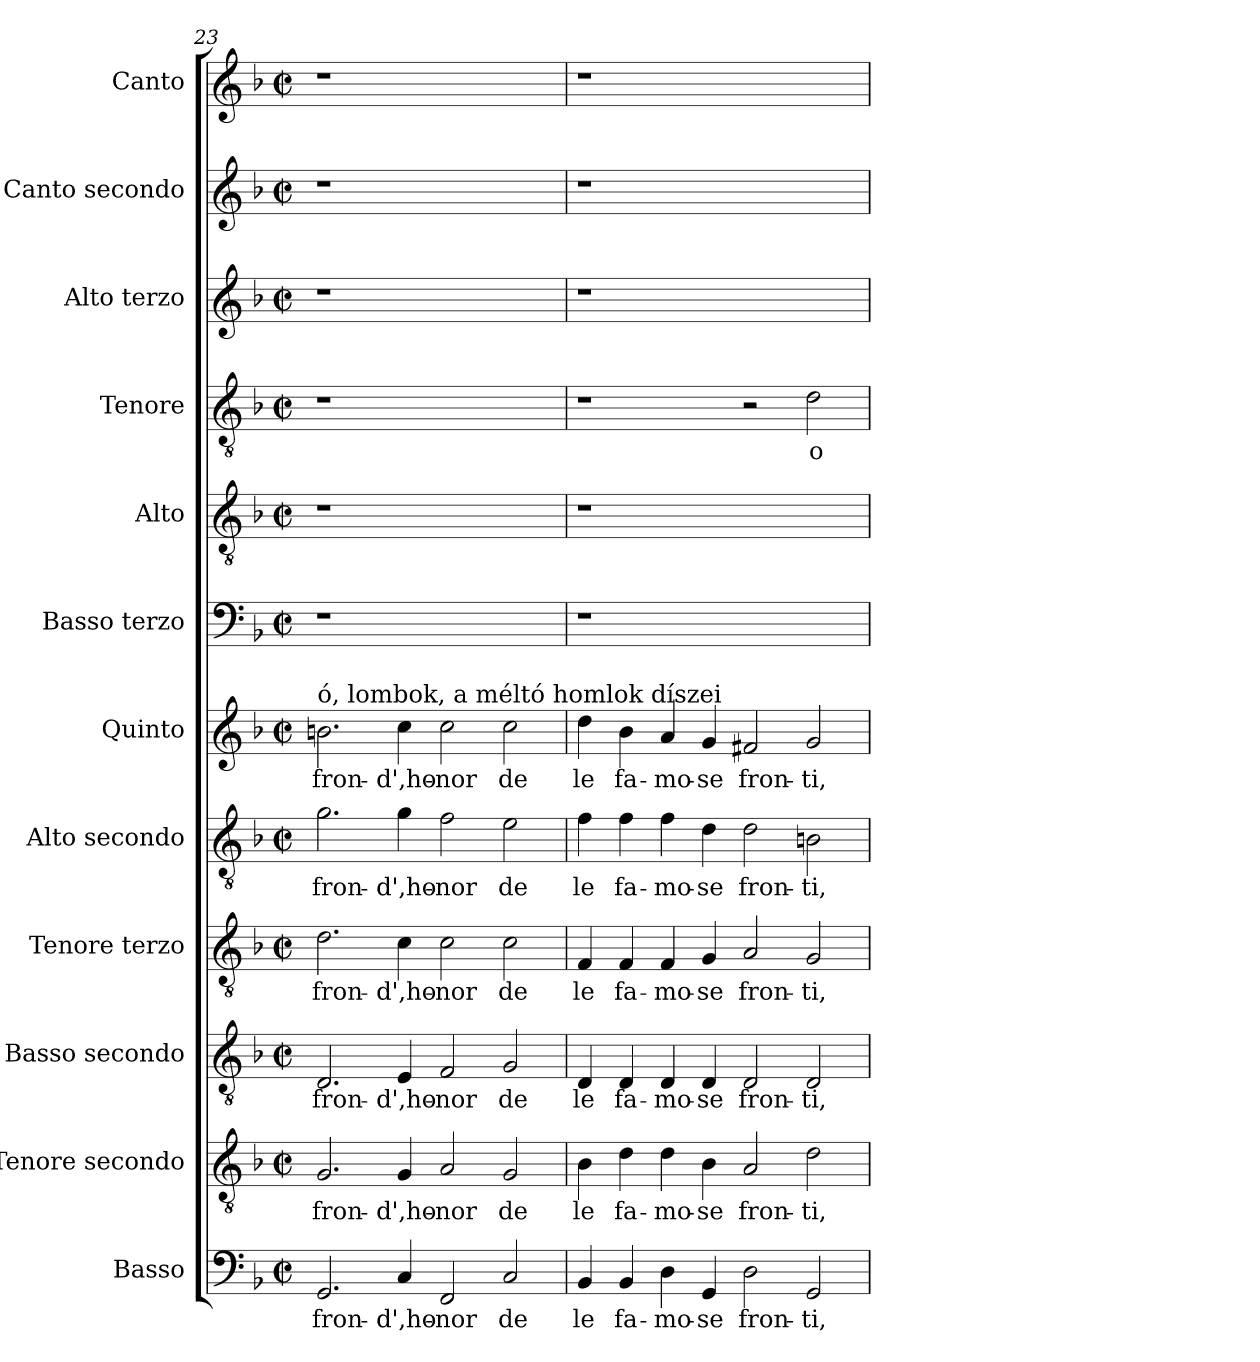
**kern	**text	**kern	**text	**kern	**text	**kern	**text	**kern	**text	**kern	**text	**kern	**kern	**kern	**text	**kern	**kern	**kern
*part12	*part12	*part11	*part11	*part10	*part10	*part9	*part9	*part8	*part8	*part7	*part7	*part6	*part5	*part4	*part4	*part3	*part2	*part1
*staff12	*staff12	*staff11	*staff11	*staff10	*staff10	*staff9	*staff9	*staff8	*staff8	*staff7	*staff7	*staff6	*staff5	*staff4	*staff4	*staff3	*staff2	*staff1
*I"Basso	*	*I"Tenore secondo	*	*I"Basso secondo	*	*I"Tenore terzo	*	*I"Alto secondo	*	*I"Quinto	*	*I"Basso terzo	*I"Alto	*I"Tenore	*	*I"Alto terzo	*I"Canto secondo	*I"Canto
*	*	*	*	*	*	*	*	*	*	*I'Q	*	*	*	*	*	*	*	*
!!LO:PB:g=z
*clefF4	*	*clefGv2	*	*clefGv2	*	*clefGv2	*	*clefGv2	*	*clefG2	*	*clefF4	*clefGv2	*clefGv2	*	*clefG2	*clefG2	*clefG2
*k[b-]	*	*k[b-]	*	*k[b-]	*	*k[b-]	*	*k[b-]	*	*k[b-]	*	*k[b-]	*k[b-]	*k[b-]	*	*k[b-]	*k[b-]	*k[b-]
*F:	*	*F:	*	*F:	*	*F:	*	*F:	*	*F:	*	*F:	*F:	*F:	*	*F:	*F:	*F:
*M2/2	*	*M2/2	*	*M2/2	*	*M2/2	*	*M2/2	*	*M2/2	*	*M2/2	*M2/2	*M2/2	*	*M2/2	*M2/2	*M2/2
*met(c|)	*	*met(c|)	*	*met(c|)	*	*met(c|)	*	*met(c|)	*	*met(c|)	*	*met(c|)	*met(c|)	*met(c|)	*	*met(c|)	*met(c|)	*met(c|)
=23	=23	=23	=23	=23	=23	=23	=23	=23	=23	=23	=23	=23	=23	=23	=23	=23	=23	=23
!	!	!	!	!	!	!	!	!	!	!LO:TX:a:t=ó, lombok, a méltó homlok díszei	!	!	!	!	!	!	!	!
!	!LO:LY:b:cj	!	!LO:LY:b:cj	!	!LO:LY:b:cj	!	!LO:LY:b:cj	!	!LO:LY:b:cj	!	!LO:LY:b:cj	!	!	!	!	!	!	!
2.GG/	fron-	2.G/	fron-	2.D/	fron-	2.d\	fron-	2.g\	fron-	2.bn\	fron-	1r	1r	1r	.	1r	1r	1r
!	!LO:LY:b:cj	!	!LO:LY:b:cj	!	!LO:LY:b:cj	!	!LO:LY:b:cj	!	!LO:LY:b:cj	!	!LO:LY:b:cj	!	!	!	!	!	!	!
4C/	-d',ho-	4G/	-d',ho-	4E/	-d',ho-	4c\	-d',ho-	4g\	-d',ho-	4cc\	-d',ho-	.	.	.	.	.	.	.
!	!LO:LY:b:cj	!	!LO:LY:b:cj	!	!LO:LY:b:cj	!	!LO:LY:b:cj	!	!LO:LY:b:cj	!	!LO:LY:b:cj	!	!	!	!	!	!	!
2FF/	-nor	2A/	-nor	2F/	-nor	2c\	-nor	2f\	-nor	2cc\	-nor	1ryy	1ryy	1ryy	.	1ryy	1ryy	1ryy
!	!LO:LY:b:cj	!	!LO:LY:b:cj	!	!LO:LY:b:cj	!	!LO:LY:b:cj	!	!LO:LY:b:cj	!	!LO:LY:b:cj	!	!	!	!	!	!	!
2C/	de	2G/	de	2G/	de	2c\	de	2e\	de	2cc\	de	.	.	.	.	.	.	.
=24	=24	=24	=24	=24	=24	=24	=24	=24	=24	=24	=24	=24	=24	=24	=24	=24	=24	=24
!	!LO:LY:b:cj	!	!LO:LY:b:cj	!	!LO:LY:b:cj	!	!LO:LY:b:cj	!	!LO:LY:b:cj	!	!LO:LY:b:cj	!	!	!	!	!	!	!
4BB-/	le	4B-\	le	4D/	le	4F/	le	4f\	le	4dd\	le	1r	1r	1r	.	1r	1r	1r
!	!LO:LY:b:cj	!	!LO:LY:b:cj	!	!LO:LY:b:cj	!	!LO:LY:b:cj	!	!LO:LY:b:cj	!	!LO:LY:b:cj	!	!	!	!	!	!	!
4BB-/	fa-	4d\	fa-	4D/	fa-	4F/	fa-	4f\	fa-	4b-\	fa-	.	.	.	.	.	.	.
!	!LO:LY:b:cj	!	!LO:LY:b:cj	!	!LO:LY:b:cj	!	!LO:LY:b:cj	!	!LO:LY:b:cj	!	!LO:LY:b:cj	!	!	!	!	!	!	!
4D\	-mo-	4d\	-mo-	4D/	-mo-	4F/	-mo-	4f\	-mo-	4a/	-mo-	.	.	.	.	.	.	.
!	!LO:LY:b:cj	!	!LO:LY:b:cj	!	!LO:LY:b:cj	!	!LO:LY:b:cj	!	!LO:LY:b:cj	!	!LO:LY:b:cj	!	!	!	!	!	!	!
4GG/	-se	4B-\	-se	4D/	-se	4G/	-se	4d\	-se	4g/	-se	.	.	.	.	.	.	.
!	!LO:LY:b:cj	!	!LO:LY:b:cj	!	!LO:LY:b:cj	!	!LO:LY:b:cj	!	!LO:LY:b:cj	!	!LO:LY:b:cj	!	!	!	!	!	!	!
2D\	fron-	2A/	fron-	2D/	fron-	2A/	fron-	2d\	fron-	2f#X/	fron-	1ryy	1ryy	2r	.	1ryy	1ryy	1ryy
!	!LO:LY:b:cj	!	!LO:LY:b:cj	!	!LO:LY:b:cj	!	!LO:LY:b:cj	!	!LO:LY:b:cj	!	!LO:LY:b:cj	!	!	!	!LO:LY:b:rj	!	!	!
2GG/	-ti,	2d\	-ti,	2D/	-ti,	2G/	-ti,	2Bn\	-ti,	2g/	-ti,	.	.	2d\	o	.	.	.
=	=	=	=	=	=	=	=	=	=	=	=	=	=	=	=	=	=	=
*-	*-	*-	*-	*-	*-	*-	*-	*-	*-	*-	*-	*-	*-	*-	*-	*-	*-	*-
